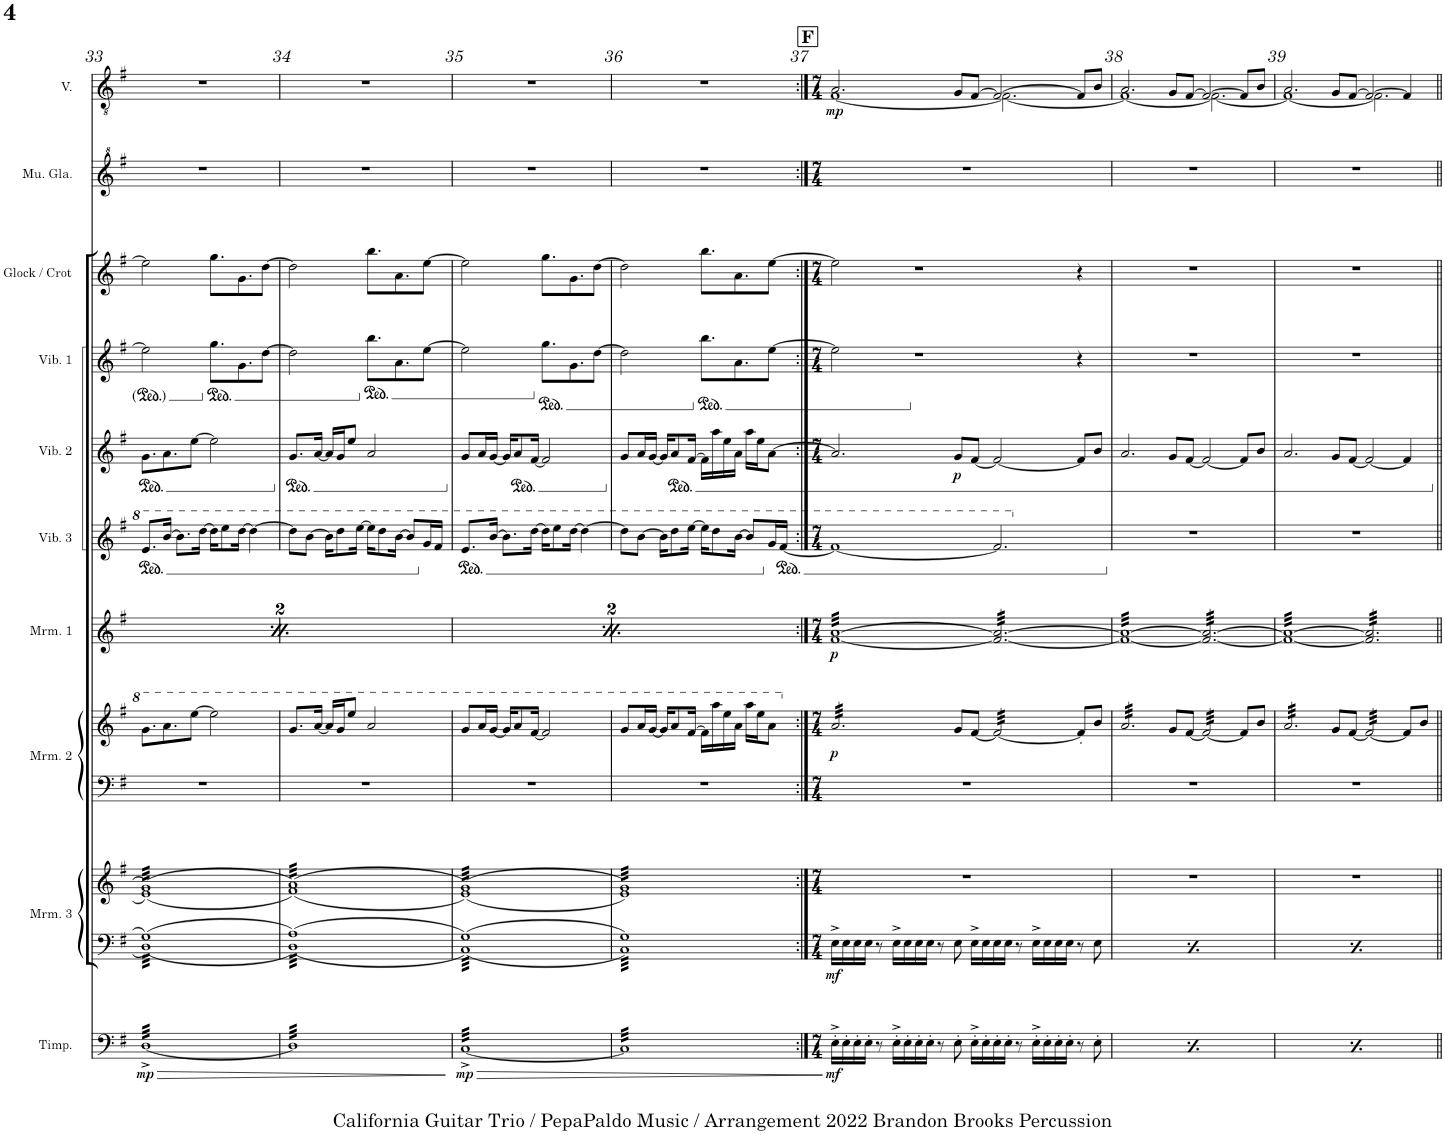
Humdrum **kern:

**kern	**dynam	**kern	**kern	**dynam	**kern	**kern	**dynam	**kern	**dynam	**kern	**kern	**dynam	**kern	**kern	**kern	**kern	**dynam
*part10	*part10	*part9	*part9	*part9	*part8	*part8	*part8	*part7	*part7	*part6	*part5	*part5	*part4	*part3	*part2	*part1	*part1
*staff12	*staff12	*staff11	*staff10	*staff10/11	*staff9	*staff8	*staff8/9	*staff7	*staff7	*staff6	*staff5	*staff5	*staff4	*staff3	*staff2	*staff1	*staff1
*I"Timpani	*	*I"Marimba 3	*	*	*I"Marimba 2	*	*	*I"Marimba 1	*	*I"Vibraphone 3	*I"Vibraphone 2	*	*I"Vibraphone 1	*I"Glock / Crot	*I"Musical Glasses	*I"Voice	*
*I'Timp.	*	*I'Mrm. 3	*	*	*I'Mrm. 2	*	*	*I'Mrm. 1	*	*I'Vib. 3	*I'Vib. 2	*	*I'Vib. 1	*I'Glock / Crot	*I'Mu. Gla.	*I'V.	*
!!LO:PB:g=z
*clefF4	*	*clefF4	*clefG2	*	*clefF4	*clefG2	*	*clefG2	*	*clefG2	*clefG2	*	*clefG2	*clefG2	*clefG^2	*clefGv2	*
*	*	*	*	*	*	*	*	*	*	*	*	*	*	*Trd-14c-24	*	*	*
*k[f#]	*	*k[f#]	*k[f#]	*	*k[f#]	*k[f#]	*	*k[f#]	*	*k[f#]	*k[f#]	*	*k[f#]	*k[f#]	*k[f#]	*k[f#]	*
*M4/4	*	*M4/4	*M4/4	*	*M4/4	*M4/4	*	*M4/4	*	*M4/4	*M4/4	*	*M4/4	*M4/4	*M4/4	*M4/4	*
=33	=33	=33	=33	=33	=33	=33	=33	=33	=33	=33	=33	=33	=33	=33	=33	=33	=33
!	!LO:HP:b	!	!	!	!	!	!	!	!	!	!	!	!	!	!	!	!
!	!LO:DY:n=1:b	!	!	!	!	!	!	!	!LO:DY:b	!	!	!	!	!	!	!	!
*tremolo	*	*	*	*	*	*	*	*	*	*	*	*	*	*	*	*	*
*	*	*tremolo	*	*	*	*	*	*	*	*	*	*	*	*	*	*	*
*	*	*	*tremolo	*	*	*	*	*	*	*	*	*	*	*	*	*	*
[32D^LLL	> mp	32D 32GLLL	((>32e 32gLLL	.	1r	8.gg\L	.	16ee^>\LL	mf	8.ee/L	8.g\L	.	2ee\]	2ee\]	1r	1r	.
32D^	.	32D 32G	((>32e 32g	.	.	.	.	.	.	.	.	.	.	.	.	.	.
32D^	.	32D 32G	((>32e 32g	.	.	.	.	16g\	.	.	.	.	.	.	.	.	.
32D^	.	32D 32G	((>32e 32g	.	.	.	.	.	.	.	.	.	.	.	.	.	.
32D^	.	32D 32G	((>32e 32g	.	.	.	.	16B\	.	.	.	.	.	.	.	.	.
32D^	.	32D 32G	((>32e 32g	.	.	.	.	.	.	.	.	.	.	.	.	.	.
32D^	.	32D 32G	((>32e 32g	.	.	8.aa\	.	16bb^>\JJ	.	[16bb/Jk	8.a\	.	.	.	.	.	.
32D^	.	32D 32G	((>32e 32g	.	.	.	.	.	.	.	.	.	.	.	.	.	.
32D^	.	32D 32G	((>32e 32g	.	.	.	.	16dd\LL	.	8.bb\L]	.	.	.	.	.	.	.
32D^	.	32D 32G	((>32e 32g	.	.	.	.	.	.	.	.	.	.	.	.	.	.
32D^	.	32D 32G	((>32e 32g	.	.	.	.	16f#\	.	.	.	.	.	.	.	.	.
32D^	.	32D 32G	((>32e 32g	.	.	.	.	.	.	.	.	.	.	.	.	.	.
32D^	.	32D 32G	((>32e 32g	.	.	[8eee\J	.	16dd\	.	.	[8ee\J	.	.	.	.	.	.
32D^	.	32D 32G	((>32e 32g	.	.	.	.	.	.	.	.	.	.	.	.	.	.
32D^	.	32D 32G	((>32e 32g	.	.	.	.	16ddd^\JJ	.	[16ddd\Jk	.	.	.	.	.	.	.
32D^	.	32D 32G	((>32e 32g	.	.	.	.	.	.	.	.	.	.	.	.	.	.
*	*	*	*	*	*	*	*	*	*	*	*	*	*ped	*	*	*	*
32D^	.	32D 32G	((>32e 32g	.	.	2eee\]	.	16dd\LL	.	16ddd\KL]	2ee\]	.	8.gg\L	8.gg\L	.	.	.
32D^	.	32D 32G	((>32e 32g	.	.	.	.	.	.	.	.	.	.	.	.	.	.
32D^	.	32D 32G	((>32e 32g	.	.	.	.	16eee^\	.	8eee\	.	.	.	.	.	.	.
32D^	.	32D 32G	((>32e 32g	.	.	.	.	.	.	.	.	.	.	.	.	.	.
32D^	.	32D 32G	((>32e 32g	.	.	.	.	16ee\	.	.	.	.	.	.	.	.	.
32D^	.	32D 32G	((>32e 32g	.	.	.	.	.	.	.	.	.	.	.	.	.	.
32D^	.	32D 32G	((>32e 32g	.	.	.	.	16ddd^\JJ	.	[16ddd\Jk	.	.	8.g\	8.g\	.	.	.
32D^	.	32D 32G	((>32e 32g	.	.	.	.	.	.	.	.	.	.	.	.	.	.
32D^	.	32D 32G	((>32e 32g	.	.	.	.	16dd/LL	.	4ddd\_	.	.	.	.	.	.	.
32D^	.	32D 32G	((>32e 32g	.	.	.	.	.	.	.	.	.	.	.	.	.	.
32D^	.	32D 32G	((>32e 32g	.	.	.	.	16ee/	.	.	.	.	.	.	.	.	.
32D^	.	32D 32G	((>32e 32g	.	.	.	.	.	.	.	.	.	.	.	.	.	.
32D^	.	32D 32G	((>32e 32g	.	.	.	.	16g/	.	.	.	.	[8dd\J	[8dd\J	.	.	.
32D^	.	32D 32G	((>32e 32g	.	.	.	.	.	.	.	.	.	.	.	.	.	.
32D^	.	32D 32G	((>32e 32g	.	.	.	.	16B/JJ	.	.	.	.	.	.	.	.	.
32D^JJJ	.	32D 32GJJJ	32e 32gJJJ	.	.	.	.	.	.	.	.	.	.	.	.	.	.
=34	=34	=34	=34	=34	=34	=34	=34	=34	=34	=34	=34	=34	=34	=34	=34	=34	=34
32D]LLL	.	32D 32ALLL	(>(32f# 32a))LLL	.	1r	8.gg/L	.	16dd\LL	.	8ddd\L]	8.g/L	.	2dd\]	2dd\]	1r	1r	.
32D	.	32D 32A	(>(32f# 32a))	.	.	.	.	.	.	.	.	.	.	.	.	.	.
32D	.	32D 32A	(>(32f# 32a))	.	.	.	.	16f#\	.	.	.	.	.	.	.	.	.
32D	.	32D 32A	(>(32f# 32a))	.	.	.	.	.	.	.	.	.	.	.	.	.	.
32D	.	32D 32A	(>(32f# 32a))	.	.	.	.	16bb^\	.	[8bb\J	.	.	.	.	.	.	.
32D	.	32D 32A	(>(32f# 32a))	.	.	.	.	.	.	.	.	.	.	.	.	.	.
32D	.	32D 32A	(>(32f# 32a))	.	.	[16aa/Jk	.	16dd\JJ	.	.	[16a/Jk	.	.	.	.	.	.
32D	.	32D 32A	(>(32f# 32a))	.	.	.	.	.	.	.	.	.	.	.	.	.	.
32D	.	32D 32A	(>(32f# 32a))	.	.	16aa/LL]	.	16f#\LL	.	16bb\KL]	16a/LL]	.	.	.	.	.	.
32D	.	32D 32A	(>(32f# 32a))	.	.	.	.	.	.	.	.	.	.	.	.	.	.
32D	.	32D 32A	(>(32f# 32a))	.	.	16gg/J	.	16ddd^\	.	8ddd\	16g/J	.	.	.	.	.	.
32D	.	32D 32A	(>(32f# 32a))	.	.	.	.	.	.	.	.	.	.	.	.	.	.
32D	.	32D 32A	(>(32f# 32a))	.	.	8eee/J	.	16dd\	.	.	8ee/J	.	.	.	.	.	.
32D	.	32D 32A	(>(32f# 32a))	.	.	.	.	.	.	.	.	.	.	.	.	.	.
32D	.	32D 32A	(>(32f# 32a))	.	.	.	.	16eee^\JJ	.	[16eee\Jk	.	.	.	.	.	.	.
32D	.	32D 32A	(>(32f# 32a))	.	.	.	.	.	.	.	.	.	.	.	.	.	.
*	*	*	*	*	*	*	*	*	*	*	*	*	*Xped	*	*	*	*
*	*	*	*	*	*	*	*	*	*	*	*	*	*ped	*	*	*	*
32D	.	32D 32A	(>(32f# 32a))	.	.	2aa/	.	16ee\LL	.	16eee\KL]	2a/	.	8.bb\L	8.bb\L	.	.	.
32D	.	32D 32A	(>(32f# 32a))	.	.	.	.	.	.	.	.	.	.	.	.	.	.
32D	.	32D 32A	(>(32f# 32a))	.	.	.	.	16ddd^\	.	8ddd\	.	.	.	.	.	.	.
32D	.	32D 32A	(>(32f# 32a))	.	.	.	.	.	.	.	.	.	.	.	.	.	.
32D	.	32D 32A	(>(32f# 32a))	.	.	.	.	16dd\	.	.	.	.	.	.	.	.	.
32D	.	32D 32A	(>(32f# 32a))	.	.	.	.	.	.	.	.	.	.	.	.	.	.
32D	.	32D 32A	(>(32f# 32a))	.	.	.	.	16bb^\JJ	.	[16bb\Jk	.	.	8.a\	8.a\	.	.	.
32D	.	32D 32A	(>(32f# 32a))	.	.	.	.	.	.	.	.	.	.	.	.	.	.
32D	.	32D 32A	(>(32f# 32a))	.	.	.	.	16dd\LL	.	8bb/L]	.	.	.	.	.	.	.
32D	.	32D 32A	(>(32f# 32a))	.	.	.	.	.	.	.	.	.	.	.	.	.	.
32D	.	32D 32A	(>(32f# 32a))	.	.	.	.	16f#\	.	.	.	.	.	.	.	.	.
32D	.	32D 32A	(>(32f# 32a))	.	.	.	.	.	.	.	.	.	.	.	.	.	.
*	*	*	*	*	*	*	*	*	*	*Xped	*	*	*	*	*	*	*
32D	.	32D 32A	(>(32f# 32a))	.	.	.	.	16gg^\	.	16gg/L	.	.	[8ee\J	[8ee\J	.	.	.
32D	.	32D 32A	(>(32f# 32a))	.	.	.	.	.	.	.	.	.	.	.	.	.	.
32D	.	32D 32A	(>(32f# 32a))	.	.	.	.	16ff#^\JJ	.	16ff#/JJ	.	.	.	.	.	.	.
32DJJJ	.	32D 32AJJJ	(32f# 32a))JJJ	.	.	.	.	.	.	.	.	.	.	.	.	.	.
.	]	.	.	.	.	.	.	.	.	.	.	.	.	.	.	.	.
=35	=35	=35	=35	=35	=35	=35	=35	=35	=35	=35	=35	=35	=35	=35	=35	=35	=35
!	!LO:HP:b	!	!	!	!	!	!	!	!	!	!	!	!	!	!	!	!
!	!LO:DY:n=1:b	!	!	!	!	!	!	!	!LO:DY:b	!	!	!	!	!	!	!	!
[32C^LLL	> mp	32C 32GLLL	(>(32e 32g))LLL	.	1r	8gg/L	.	16ee^>\LL	mf	8.ee/L	8g/L	.	2ee\]	2ee\]	1r	1r	.
32C^	.	32C 32G	(>(32e 32g))	.	.	.	.	.	.	.	.	.	.	.	.	.	.
32C^	.	32C 32G	(>(32e 32g))	.	.	.	.	16g\	.	.	.	.	.	.	.	.	.
32C^	.	32C 32G	(>(32e 32g))	.	.	.	.	.	.	.	.	.	.	.	.	.	.
32C^	.	32C 32G	(>(32e 32g))	.	.	16aa/L	.	16B\	.	.	16a/L	.	.	.	.	.	.
32C^	.	32C 32G	(>(32e 32g))	.	.	.	.	.	.	.	.	.	.	.	.	.	.
32C^	.	32C 32G	(>(32e 32g))	.	.	[16gg/JJ	.	16bb^>\JJ	.	[16bb/Jk	[16g/JJ	.	.	.	.	.	.
32C^	.	32C 32G	(>(32e 32g))	.	.	.	.	.	.	.	.	.	.	.	.	.	.
32C^	.	32C 32G	(>(32e 32g))	.	.	16gg/KL]	.	16dd\LL	.	8.bb\L]	16g/KL]	.	.	.	.	.	.
32C^	.	32C 32G	(>(32e 32g))	.	.	.	.	.	.	.	.	.	.	.	.	.	.
*	*	*	*	*	*	*	*	*	*	*	*ped	*	*	*	*	*	*
32C^	.	32C 32G	(>(32e 32g))	.	.	8aa/	.	16f#\	.	.	8a/	.	.	.	.	.	.
32C^	.	32C 32G	(>(32e 32g))	.	.	.	.	.	.	.	.	.	.	.	.	.	.
32C^	.	32C 32G	(>(32e 32g))	.	.	.	.	16dd\	.	.	.	.	.	.	.	.	.
32C^	.	32C 32G	(>(32e 32g))	.	.	.	.	.	.	.	.	.	.	.	.	.	.
32C^	.	32C 32G	(>(32e 32g))	.	.	[16ff#/Jk	.	16ddd^\JJ	.	[16ddd\Jk	[16f#/Jk	.	.	.	.	.	.
32C^	.	32C 32G	(>(32e 32g))	.	.	.	.	.	.	.	.	.	.	.	.	.	.
*	*	*	*	*	*	*	*	*	*	*	*	*	*Xped	*	*	*	*
*	*	*	*	*	*	*	*	*	*	*	*	*	*ped	*	*	*	*
32C^	.	32C 32G	(>(32e 32g))	.	.	2ff#/]	.	16dd\LL	.	16ddd\KL]	2f#/]	.	8.gg\L	8.gg\L	.	.	.
32C^	.	32C 32G	(>(32e 32g))	.	.	.	.	.	.	.	.	.	.	.	.	.	.
32C^	.	32C 32G	(>(32e 32g))	.	.	.	.	16eee^\	.	8eee\	.	.	.	.	.	.	.
32C^	.	32C 32G	(>(32e 32g))	.	.	.	.	.	.	.	.	.	.	.	.	.	.
32C^	.	32C 32G	(>(32e 32g))	.	.	.	.	16ee\	.	.	.	.	.	.	.	.	.
32C^	.	32C 32G	(>(32e 32g))	.	.	.	.	.	.	.	.	.	.	.	.	.	.
32C^	.	32C 32G	(>(32e 32g))	.	.	.	.	16ddd^\JJ	.	[16ddd\Jk	.	.	8.g\	8.g\	.	.	.
32C^	.	32C 32G	(>(32e 32g))	.	.	.	.	.	.	.	.	.	.	.	.	.	.
32C^	.	32C 32G	(>(32e 32g))	.	.	.	.	16dd/LL	.	4ddd\_	.	.	.	.	.	.	.
32C^	.	32C 32G	(>(32e 32g))	.	.	.	.	.	.	.	.	.	.	.	.	.	.
32C^	.	32C 32G	(>(32e 32g))	.	.	.	.	16ee/	.	.	.	.	.	.	.	.	.
32C^	.	32C 32G	(>(32e 32g))	.	.	.	.	.	.	.	.	.	.	.	.	.	.
32C^	.	32C 32G	(>(32e 32g))	.	.	.	.	16g/	.	.	.	.	[8dd\J	[8dd\J	.	.	.
32C^	.	32C 32G	(>(32e 32g))	.	.	.	.	.	.	.	.	.	.	.	.	.	.
32C^	.	32C 32G	(>(32e 32g))	.	.	.	.	16B/JJ	.	.	.	.	.	.	.	.	.
32C^JJJ	.	32C 32GJJJ	(32e 32g))JJJ	.	.	.	.	.	.	.	.	.	.	.	.	.	.
=36	=36	=36	=36	=36	=36	=36	=36	=36	=36	=36	=36	=36	=36	=36	=36	=36	=36
32C]LLL	.	32C 32GLLL	32e 32g))LLL	.	1r	8gg/L	.	16dd\LL	.	8ddd\L]	8g/L	.	2dd\]	2dd\]	1r	1r	.
32C	.	32C 32G	32e 32g))	.	.	.	.	.	.	.	.	.	.	.	.	.	.
32C	.	32C 32G	32e 32g))	.	.	.	.	16f#\	.	.	.	.	.	.	.	.	.
32C	.	32C 32G	32e 32g))	.	.	.	.	.	.	.	.	.	.	.	.	.	.
32C	.	32C 32G	32e 32g))	.	.	16aa/L	.	16bb^\	.	[8bb\J	16a/L	.	.	.	.	.	.
32C	.	32C 32G	32e 32g))	.	.	.	.	.	.	.	.	.	.	.	.	.	.
32C	.	32C 32G	32e 32g))	.	.	[16gg/JJ	.	16dd\JJ	.	.	[16g/JJ	.	.	.	.	.	.
32C	.	32C 32G	32e 32g))	.	.	.	.	.	.	.	.	.	.	.	.	.	.
32C	.	32C 32G	32e 32g))	.	.	16gg/KL]	.	16f#\LL	.	16bb\KL]	16g/KL]	.	.	.	.	.	.
32C	.	32C 32G	32e 32g))	.	.	.	.	.	.	.	.	.	.	.	.	.	.
*	*	*	*	*	*	*	*	*	*	*	*ped	*	*	*	*	*	*
32C	.	32C 32G	32e 32g))	.	.	8aa/	.	16ddd^\	.	8ddd\	8a/	.	.	.	.	.	.
32C	.	32C 32G	32e 32g))	.	.	.	.	.	.	.	.	.	.	.	.	.	.
32C	.	32C 32G	32e 32g))	.	.	.	.	16dd\	.	.	.	.	.	.	.	.	.
32C	.	32C 32G	32e 32g))	.	.	.	.	.	.	.	.	.	.	.	.	.	.
32C	.	32C 32G	32e 32g))	.	.	[16ff#/Jk	.	16eee^\JJ	.	[16eee\Jk	[16f#/Jk	.	.	.	.	.	.
32C	.	32C 32G	32e 32g))	.	.	.	.	.	.	.	.	.	.	.	.	.	.
*	*	*	*	*	*	*	*	*	*	*	*	*	*Xped	*	*	*	*
*	*	*	*	*	*	*	*	*	*	*	*	*	*ped	*	*	*	*
32C	.	32C 32G	32e 32g))	.	.	16ff#\LL]	.	16ee\LL	.	16eee\KL]	16f#\LL]	.	8.bb\L	8.bb\L	.	.	.
32C	.	32C 32G	32e 32g))	.	.	.	.	.	.	.	.	.	.	.	.	.	.
32C	.	32C 32G	32e 32g))	.	.	16aaa\	.	16ddd^\	.	8ddd\	16aa\	.	.	.	.	.	.
32C	.	32C 32G	32e 32g))	.	.	.	.	.	.	.	.	.	.	.	.	.	.
32C	.	32C 32G	32e 32g))	.	.	16eee\	.	16dd\	.	.	16ee\	.	.	.	.	.	.
32C	.	32C 32G	32e 32g))	.	.	.	.	.	.	.	.	.	.	.	.	.	.
32C	.	32C 32G	32e 32g))	.	.	16aa\JJ	.	16bb^\JJ	.	[16bb\Jk	16a\JJ	.	8.a\	8.a\	.	.	.
32C	.	32C 32G	32e 32g))	.	.	.	.	.	.	.	.	.	.	.	.	.	.
32C	.	32C 32G	32e 32g))	.	.	16aaa\LL	.	16dd\LL	.	8bb/L]	16aa\LL	.	.	.	.	.	.
32C	.	32C 32G	32e 32g))	.	.	.	.	.	.	.	.	.	.	.	.	.	.
32C	.	32C 32G	32e 32g))	.	.	16eee\J	.	16f#\	.	.	16ee\J	.	.	.	.	.	.
32C	.	32C 32G	32e 32g))	.	.	.	.	.	.	.	.	.	.	.	.	.	.
*	*	*	*	*	*	*	*	*	*	*Xped	*	*	*	*	*	*	*
32C	.	32C 32G	32e 32g))	.	.	8aa\J	.	16gg^\	.	16gg/L	[8a\J	.	[8ee\J	[8ee\J	.	.	.
32C	.	32C 32G	32e 32g))	.	.	.	.	.	.	.	.	.	.	.	.	.	.
32C	.	32C 32G	32e 32g))	.	.	.	.	16ff#^\JJ	.	[16ff#/JJ	.	.	.	.	.	.	.
32CJJJ	.	32C 32GJJJ	32e 32g))JJJ	.	.	.	.	.	.	.	.	.	.	.	.	.	.
*	*	*	*Xtremolo	*	*	*	*	*	*	*	*	*	*	*	*	*	*
*	*	*Xtremolo	*	*	*	*	*	*	*	*	*	*	*	*	*	*	*
*Xtremolo	*	*	*	*	*	*	*	*	*	*	*	*	*	*	*	*	*
.	]	.	.	.	.	.	.	.	.	.	.	.	.	.	.	.	.
!!LO:REH:place=s1:a:B:cj:fs=14:t=F
=37:|!	=37:|!	=37:|!	=37:|!	=37:|!	=37:|!	=37:|!	=37:|!	=37:|!	=37:|!	=37:|!	=37:|!	=37:|!	=37:|!	=37:|!	=37:|!	=37:|!	=37:|!
*M7/4	*	*M7/4	*M7/4	*	*M7/4	*M7/4	*	*M7/4	*	*M7/4	*M7/4	*	*M7/4	*M7/4	*M7/4	*M7/4	*
*	*	*	*	*	*	*	*	*	*	*	*	*	*	*	*	*^	*
!	!LO:DY:b	!	!	!LO:DY:b=2	!	!	!LO:DY:b	!	!LO:DY:b	!	!	!	!	!	!	!	!	!LO:DY:b
*	*	*	*	*	*	*tremolo	*	*	*	*	*	*	*	*	*	*	*	*
*	*	*	*	*	*	*	*	*tremolo	*	*	*	*	*	*	*	*	*	*
16E'^\LL	mf	16E^\LL	1..r	mf	1..r	32a/LLL	p	[32f# [32aLLL	p	1ff#_	2.a/]	.	2ee\]	2ee\]	1..r	2.A/	[1F#	mp
.	.	.	.	.	.	32a/	.	32f# 32a	.	.	.	.	.	.	.	.	.	.
16E'\	.	16E\	.	.	.	32a/	.	32f# 32a	.	.	.	.	.	.	.	.	.	.
.	.	.	.	.	.	32a/	.	32f# 32a	.	.	.	.	.	.	.	.	.	.
16E'\	.	16E\	.	.	.	32a/	.	32f# 32a	.	.	.	.	.	.	.	.	.	.
.	.	.	.	.	.	32a/	.	32f# 32a	.	.	.	.	.	.	.	.	.	.
16E'\JJ	.	16E\JJ	.	.	.	32a/	.	32f# 32a	.	.	.	.	.	.	.	.	.	.
.	.	.	.	.	.	32a/	.	32f# 32a	.	.	.	.	.	.	.	.	.	.
8r	.	8r	.	.	.	32a/	.	32f# 32a	.	.	.	.	.	.	.	.	.	.
.	.	.	.	.	.	32a/	.	32f# 32a	.	.	.	.	.	.	.	.	.	.
.	.	.	.	.	.	32a/	.	32f# 32a	.	.	.	.	.	.	.	.	.	.
.	.	.	.	.	.	32a/	.	32f# 32a	.	.	.	.	.	.	.	.	.	.
16E'^\LL	.	16E^\LL	.	.	.	32a/	.	32f# 32a	.	.	.	.	.	.	.	.	.	.
.	.	.	.	.	.	32a/	.	32f# 32a	.	.	.	.	.	.	.	.	.	.
16E'\	.	16E\	.	.	.	32a/	.	32f# 32a	.	.	.	.	.	.	.	.	.	.
.	.	.	.	.	.	32a/	.	32f# 32a	.	.	.	.	.	.	.	.	.	.
*	*	*	*	*	*	*	*	*	*	*	*	*	*Xped	*	*	*	*	*
16E'\	.	16E\	.	.	.	32a/	.	32f# 32a	.	.	.	.	1r	1r	.	.	.	.
.	.	.	.	.	.	32a/	.	32f# 32a	.	.	.	.	.	.	.	.	.	.
16E'\JJ	.	16E\JJ	.	.	.	32a/	.	32f# 32a	.	.	.	.	.	.	.	.	.	.
.	.	.	.	.	.	32a/	.	32f# 32a	.	.	.	.	.	.	.	.	.	.
8r	.	8r	.	.	.	32a/	.	32f# 32a	.	.	.	.	.	.	.	.	.	.
.	.	.	.	.	.	32a/	.	32f# 32a	.	.	.	.	.	.	.	.	.	.
.	.	.	.	.	.	32a/	.	32f# 32a	.	.	.	.	.	.	.	.	.	.
.	.	.	.	.	.	32a/JJJ	.	32f# 32a	.	.	.	.	.	.	.	.	.	.
*	*	*	*	*	*	*Xtremolo	*	*	*	*	*	*	*	*	*	*	*	*
!	!	!	!	!	!	!	!	!	!	!	!	!LO:DY:b	!	!	!	!	!	!
8E'\	.	8E\	.	.	.	8g/L	.	32f# 32a	.	.	8g/L	p	.	.	.	8G/L	.	.
.	.	.	.	.	.	.	.	32f# 32a	.	.	.	.	.	.	.	.	.	.
.	.	.	.	.	.	.	.	32f# 32a	.	.	.	.	.	.	.	.	.	.
.	.	.	.	.	.	.	.	32f# 32a	.	.	.	.	.	.	.	.	.	.
16E'^\LL	.	16E^\LL	.	.	.	[8f#/J	.	32f# 32a	.	.	[8f#/J	.	.	.	.	[8F#/J	.	.
.	.	.	.	.	.	.	.	32f# 32a	.	.	.	.	.	.	.	.	.	.
16E'\	.	16E\	.	.	.	.	.	32f# 32a	.	.	.	.	.	.	.	.	.	.
.	.	.	.	.	.	.	.	32f# 32aJJJ	.	.	.	.	.	.	.	.	.	.
*	*	*	*	*	*	*tremolo	*	*	*	*	*	*	*	*	*	*	*	*
16E'\	.	16E\	.	.	.	32f#/LLL	.	32f#/ 32a/LLL	.	2.ff#/]	2f#/_	.	.	.	.	2F#/_	2.F#\_	.
.	.	.	.	.	.	32f#/	.	32f#/ 32a/	.	.	.	.	.	.	.	.	.	.
16E'\JJ	.	16E\JJ	.	.	.	32f#/	.	32f#/ 32a/	.	.	.	.	.	.	.	.	.	.
.	.	.	.	.	.	32f#/	.	32f#/ 32a/	.	.	.	.	.	.	.	.	.	.
8r	.	8r	.	.	.	32f#/	.	32f#/ 32a/	.	.	.	.	.	.	.	.	.	.
.	.	.	.	.	.	32f#/	.	32f#/ 32a/	.	.	.	.	.	.	.	.	.	.
.	.	.	.	.	.	32f#/	.	32f#/ 32a/	.	.	.	.	.	.	.	.	.	.
.	.	.	.	.	.	32f#/	.	32f#/ 32a/	.	.	.	.	.	.	.	.	.	.
16E'^\LL	.	16E^\LL	.	.	.	32f#/	.	32f#/ 32a/	.	.	.	.	.	.	.	.	.	.
.	.	.	.	.	.	32f#/	.	32f#/ 32a/	.	.	.	.	.	.	.	.	.	.
16E'\	.	16E\	.	.	.	32f#/	.	32f#/ 32a/	.	.	.	.	.	.	.	.	.	.
.	.	.	.	.	.	32f#/	.	32f#/ 32a/	.	.	.	.	.	.	.	.	.	.
16E'\	.	16E\	.	.	.	32f#/	.	32f#/ 32a/	.	.	.	.	.	.	.	.	.	.
.	.	.	.	.	.	32f#/	.	32f#/ 32a/	.	.	.	.	.	.	.	.	.	.
16E'\JJ	.	16E\JJ	.	.	.	32f#/	.	32f#/ 32a/	.	.	.	.	.	.	.	.	.	.
.	.	.	.	.	.	32f#/JJJ	.	32f#/ 32a/	.	.	.	.	.	.	.	.	.	.
*	*	*	*	*	*	*Xtremolo	*	*	*	*	*	*	*	*	*	*	*	*
8r	.	8r	.	.	.	8f#'/L]	.	32f#/ 32a/	.	.	8f#/L]	.	4r	4r	.	8F#/L]	.	.
.	.	.	.	.	.	.	.	32f#/ 32a/	.	.	.	.	.	.	.	.	.	.
.	.	.	.	.	.	.	.	32f#/ 32a/	.	.	.	.	.	.	.	.	.	.
.	.	.	.	.	.	.	.	32f#/ 32a/	.	.	.	.	.	.	.	.	.	.
8E'\	.	8E\	.	.	.	8b/J	.	32f#/ 32a/	.	.	8b/J	.	.	.	.	8B/J	.	.
.	.	.	.	.	.	.	.	32f#/ 32a/	.	.	.	.	.	.	.	.	.	.
.	.	.	.	.	.	.	.	32f#/ 32a/	.	.	.	.	.	.	.	.	.	.
.	.	.	.	.	.	.	.	32f#/ 32a/JJJ	.	.	.	.	.	.	.	.	.	.
=38	=38	=38	=38	=38	=38	=38	=38	=38	=38	=38	=38	=38	=38	=38	=38	=38	=38	=38
!	!LO:DY:b	!	!	!LO:DY:b=2	!	!	!	!	!	!	!	!	!	!	!	!	!	!
*	*	*	*	*	*	*tremolo	*	*	*	*	*	*	*	*	*	*	*	*
16E'^\LL	mf	16E^\LL	1..r	mf	1..r	32a/LLL	.	32f# 32aLLL	.	1..r	2.a/	.	1..r	1..r	1..r	2.A/	1F#_	.
.	.	.	.	.	.	32a/	.	32f# 32a	.	.	.	.	.	.	.	.	.	.
16E'\	.	16E\	.	.	.	32a/	.	32f# 32a	.	.	.	.	.	.	.	.	.	.
.	.	.	.	.	.	32a/	.	32f# 32a	.	.	.	.	.	.	.	.	.	.
16E'\	.	16E\	.	.	.	32a/	.	32f# 32a	.	.	.	.	.	.	.	.	.	.
.	.	.	.	.	.	32a/	.	32f# 32a	.	.	.	.	.	.	.	.	.	.
16E'\JJ	.	16E\JJ	.	.	.	32a/	.	32f# 32a	.	.	.	.	.	.	.	.	.	.
.	.	.	.	.	.	32a/	.	32f# 32a	.	.	.	.	.	.	.	.	.	.
8r	.	8r	.	.	.	32a/	.	32f# 32a	.	.	.	.	.	.	.	.	.	.
.	.	.	.	.	.	32a/	.	32f# 32a	.	.	.	.	.	.	.	.	.	.
.	.	.	.	.	.	32a/	.	32f# 32a	.	.	.	.	.	.	.	.	.	.
.	.	.	.	.	.	32a/	.	32f# 32a	.	.	.	.	.	.	.	.	.	.
16E'^\LL	.	16E^\LL	.	.	.	32a/	.	32f# 32a	.	.	.	.	.	.	.	.	.	.
.	.	.	.	.	.	32a/	.	32f# 32a	.	.	.	.	.	.	.	.	.	.
16E'\	.	16E\	.	.	.	32a/	.	32f# 32a	.	.	.	.	.	.	.	.	.	.
.	.	.	.	.	.	32a/	.	32f# 32a	.	.	.	.	.	.	.	.	.	.
16E'\	.	16E\	.	.	.	32a/	.	32f# 32a	.	.	.	.	.	.	.	.	.	.
.	.	.	.	.	.	32a/	.	32f# 32a	.	.	.	.	.	.	.	.	.	.
16E'\JJ	.	16E\JJ	.	.	.	32a/	.	32f# 32a	.	.	.	.	.	.	.	.	.	.
.	.	.	.	.	.	32a/	.	32f# 32a	.	.	.	.	.	.	.	.	.	.
8r	.	8r	.	.	.	32a/	.	32f# 32a	.	.	.	.	.	.	.	.	.	.
.	.	.	.	.	.	32a/	.	32f# 32a	.	.	.	.	.	.	.	.	.	.
.	.	.	.	.	.	32a/	.	32f# 32a	.	.	.	.	.	.	.	.	.	.
.	.	.	.	.	.	32a/JJJ	.	32f# 32a	.	.	.	.	.	.	.	.	.	.
*	*	*	*	*	*	*Xtremolo	*	*	*	*	*	*	*	*	*	*	*	*
8E'\	.	8E\	.	.	.	8g/L	.	32f# 32a	.	.	8g/L	.	.	.	.	8G/L	.	.
.	.	.	.	.	.	.	.	32f# 32a	.	.	.	.	.	.	.	.	.	.
.	.	.	.	.	.	.	.	32f# 32a	.	.	.	.	.	.	.	.	.	.
.	.	.	.	.	.	.	.	32f# 32a	.	.	.	.	.	.	.	.	.	.
16E'^\LL	.	16E^\LL	.	.	.	[8f#/J	.	32f# 32a	.	.	[8f#/J	.	.	.	.	[8F#/J	.	.
.	.	.	.	.	.	.	.	32f# 32a	.	.	.	.	.	.	.	.	.	.
16E'\	.	16E\	.	.	.	.	.	32f# 32a	.	.	.	.	.	.	.	.	.	.
.	.	.	.	.	.	.	.	32f# 32aJJJ	.	.	.	.	.	.	.	.	.	.
*	*	*	*	*	*	*tremolo	*	*	*	*	*	*	*	*	*	*	*	*
16E'\	.	16E\	.	.	.	32f#/LLL	.	32f#/ 32a/LLL	.	.	2f#/_	.	.	.	.	2F#/_	2.F#\_	.
.	.	.	.	.	.	32f#/	.	32f#/ 32a/	.	.	.	.	.	.	.	.	.	.
16E'\JJ	.	16E\JJ	.	.	.	32f#/	.	32f#/ 32a/	.	.	.	.	.	.	.	.	.	.
.	.	.	.	.	.	32f#/	.	32f#/ 32a/	.	.	.	.	.	.	.	.	.	.
8r	.	8r	.	.	.	32f#/	.	32f#/ 32a/	.	.	.	.	.	.	.	.	.	.
.	.	.	.	.	.	32f#/	.	32f#/ 32a/	.	.	.	.	.	.	.	.	.	.
.	.	.	.	.	.	32f#/	.	32f#/ 32a/	.	.	.	.	.	.	.	.	.	.
.	.	.	.	.	.	32f#/	.	32f#/ 32a/	.	.	.	.	.	.	.	.	.	.
16E'^\LL	.	16E^\LL	.	.	.	32f#/	.	32f#/ 32a/	.	.	.	.	.	.	.	.	.	.
.	.	.	.	.	.	32f#/	.	32f#/ 32a/	.	.	.	.	.	.	.	.	.	.
16E'\	.	16E\	.	.	.	32f#/	.	32f#/ 32a/	.	.	.	.	.	.	.	.	.	.
.	.	.	.	.	.	32f#/	.	32f#/ 32a/	.	.	.	.	.	.	.	.	.	.
16E'\	.	16E\	.	.	.	32f#/	.	32f#/ 32a/	.	.	.	.	.	.	.	.	.	.
.	.	.	.	.	.	32f#/	.	32f#/ 32a/	.	.	.	.	.	.	.	.	.	.
16E'\JJ	.	16E\JJ	.	.	.	32f#/	.	32f#/ 32a/	.	.	.	.	.	.	.	.	.	.
.	.	.	.	.	.	32f#/JJJ	.	32f#/ 32a/	.	.	.	.	.	.	.	.	.	.
*	*	*	*	*	*	*Xtremolo	*	*	*	*	*	*	*	*	*	*	*	*
8r	.	8r	.	.	.	8f#/L]	.	32f#/ 32a/	.	.	8f#/L]	.	.	.	.	8F#/L]	.	.
.	.	.	.	.	.	.	.	32f#/ 32a/	.	.	.	.	.	.	.	.	.	.
.	.	.	.	.	.	.	.	32f#/ 32a/	.	.	.	.	.	.	.	.	.	.
.	.	.	.	.	.	.	.	32f#/ 32a/	.	.	.	.	.	.	.	.	.	.
8E'\	.	8E\	.	.	.	8b/J	.	32f#/ 32a/	.	.	8b/J	.	.	.	.	8B/J	.	.
.	.	.	.	.	.	.	.	32f#/ 32a/	.	.	.	.	.	.	.	.	.	.
.	.	.	.	.	.	.	.	32f#/ 32a/	.	.	.	.	.	.	.	.	.	.
.	.	.	.	.	.	.	.	32f#/ 32a/JJJ	.	.	.	.	.	.	.	.	.	.
=39	=39	=39	=39	=39	=39	=39	=39	=39	=39	=39	=39	=39	=39	=39	=39	=39	=39	=39
!	!LO:DY:b	!	!	!LO:DY:b=2	!	!	!	!	!	!	!	!	!	!	!	!	!	!
*	*	*	*	*	*	*tremolo	*	*	*	*	*	*	*	*	*	*	*	*
16E'^\LL	mf	16E^\LL	1..r	mf	1..r	32a/LLL	.	32f# 32aLLL	.	1..r	2.a/	.	1..r	1..r	1..r	2.A/	1F#_	.
.	.	.	.	.	.	32a/	.	32f# 32a	.	.	.	.	.	.	.	.	.	.
16E'\	.	16E\	.	.	.	32a/	.	32f# 32a	.	.	.	.	.	.	.	.	.	.
.	.	.	.	.	.	32a/	.	32f# 32a	.	.	.	.	.	.	.	.	.	.
16E'\	.	16E\	.	.	.	32a/	.	32f# 32a	.	.	.	.	.	.	.	.	.	.
.	.	.	.	.	.	32a/	.	32f# 32a	.	.	.	.	.	.	.	.	.	.
16E'\JJ	.	16E\JJ	.	.	.	32a/	.	32f# 32a	.	.	.	.	.	.	.	.	.	.
.	.	.	.	.	.	32a/	.	32f# 32a	.	.	.	.	.	.	.	.	.	.
8r	.	8r	.	.	.	32a/	.	32f# 32a	.	.	.	.	.	.	.	.	.	.
.	.	.	.	.	.	32a/	.	32f# 32a	.	.	.	.	.	.	.	.	.	.
.	.	.	.	.	.	32a/	.	32f# 32a	.	.	.	.	.	.	.	.	.	.
.	.	.	.	.	.	32a/	.	32f# 32a	.	.	.	.	.	.	.	.	.	.
16E'^\LL	.	16E^\LL	.	.	.	32a/	.	32f# 32a	.	.	.	.	.	.	.	.	.	.
.	.	.	.	.	.	32a/	.	32f# 32a	.	.	.	.	.	.	.	.	.	.
16E'\	.	16E\	.	.	.	32a/	.	32f# 32a	.	.	.	.	.	.	.	.	.	.
.	.	.	.	.	.	32a/	.	32f# 32a	.	.	.	.	.	.	.	.	.	.
16E'\	.	16E\	.	.	.	32a/	.	32f# 32a	.	.	.	.	.	.	.	.	.	.
.	.	.	.	.	.	32a/	.	32f# 32a	.	.	.	.	.	.	.	.	.	.
16E'\JJ	.	16E\JJ	.	.	.	32a/	.	32f# 32a	.	.	.	.	.	.	.	.	.	.
.	.	.	.	.	.	32a/	.	32f# 32a	.	.	.	.	.	.	.	.	.	.
8r	.	8r	.	.	.	32a/	.	32f# 32a	.	.	.	.	.	.	.	.	.	.
.	.	.	.	.	.	32a/	.	32f# 32a	.	.	.	.	.	.	.	.	.	.
.	.	.	.	.	.	32a/	.	32f# 32a	.	.	.	.	.	.	.	.	.	.
.	.	.	.	.	.	32a/JJJ	.	32f# 32a	.	.	.	.	.	.	.	.	.	.
*	*	*	*	*	*	*Xtremolo	*	*	*	*	*	*	*	*	*	*	*	*
8E'\	.	8E\	.	.	.	8g/L	.	32f# 32a	.	.	8g/L	.	.	.	.	8G/L	.	.
.	.	.	.	.	.	.	.	32f# 32a	.	.	.	.	.	.	.	.	.	.
.	.	.	.	.	.	.	.	32f# 32a	.	.	.	.	.	.	.	.	.	.
.	.	.	.	.	.	.	.	32f# 32a	.	.	.	.	.	.	.	.	.	.
16E'^\LL	.	16E^\LL	.	.	.	[8f#/J	.	32f# 32a	.	.	[8f#/J	.	.	.	.	[8F#/J	.	.
.	.	.	.	.	.	.	.	32f# 32a	.	.	.	.	.	.	.	.	.	.
16E'\	.	16E\	.	.	.	.	.	32f# 32a	.	.	.	.	.	.	.	.	.	.
.	.	.	.	.	.	.	.	32f# 32aJJJ	.	.	.	.	.	.	.	.	.	.
*	*	*	*	*	*	*tremolo	*	*	*	*	*	*	*	*	*	*	*	*
16E'\	.	16E\	.	.	.	32f#/LLL	.	32f#/] 32a/]LLL	.	.	2f#/_	.	.	.	.	2F#/_	2.F#\]	.
.	.	.	.	.	.	32f#/	.	32f#/ 32a/	.	.	.	.	.	.	.	.	.	.
16E'\JJ	.	16E\JJ	.	.	.	32f#/	.	32f#/ 32a/	.	.	.	.	.	.	.	.	.	.
.	.	.	.	.	.	32f#/	.	32f#/ 32a/	.	.	.	.	.	.	.	.	.	.
8r	.	8r	.	.	.	32f#/	.	32f#/ 32a/	.	.	.	.	.	.	.	.	.	.
.	.	.	.	.	.	32f#/	.	32f#/ 32a/	.	.	.	.	.	.	.	.	.	.
.	.	.	.	.	.	32f#/	.	32f#/ 32a/	.	.	.	.	.	.	.	.	.	.
.	.	.	.	.	.	32f#/	.	32f#/ 32a/	.	.	.	.	.	.	.	.	.	.
16E'^\LL	.	16E^\LL	.	.	.	32f#/	.	32f#/ 32a/	.	.	.	.	.	.	.	.	.	.
.	.	.	.	.	.	32f#/	.	32f#/ 32a/	.	.	.	.	.	.	.	.	.	.
16E'\	.	16E\	.	.	.	32f#/	.	32f#/ 32a/	.	.	.	.	.	.	.	.	.	.
.	.	.	.	.	.	32f#/	.	32f#/ 32a/	.	.	.	.	.	.	.	.	.	.
16E'\	.	16E\	.	.	.	32f#/	.	32f#/ 32a/	.	.	.	.	.	.	.	.	.	.
.	.	.	.	.	.	32f#/	.	32f#/ 32a/	.	.	.	.	.	.	.	.	.	.
16E'\JJ	.	16E\JJ	.	.	.	32f#/	.	32f#/ 32a/	.	.	.	.	.	.	.	.	.	.
.	.	.	.	.	.	32f#/JJJ	.	32f#/ 32a/	.	.	.	.	.	.	.	.	.	.
*	*	*	*	*	*	*Xtremolo	*	*	*	*	*	*	*	*	*	*	*	*
8r	.	8r	.	.	.	8f#/L]	.	32f#/ 32a/	.	.	4f#/]	.	.	.	.	4F#/]	.	.
.	.	.	.	.	.	.	.	32f#/ 32a/	.	.	.	.	.	.	.	.	.	.
.	.	.	.	.	.	.	.	32f#/ 32a/	.	.	.	.	.	.	.	.	.	.
.	.	.	.	.	.	.	.	32f#/ 32a/	.	.	.	.	.	.	.	.	.	.
8E'\	.	8E\	.	.	.	8b/J	.	32f#/ 32a/	.	.	.	.	.	.	.	.	.	.
.	.	.	.	.	.	.	.	32f#/ 32a/	.	.	.	.	.	.	.	.	.	.
.	.	.	.	.	.	.	.	32f#/ 32a/	.	.	.	.	.	.	.	.	.	.
.	.	.	.	.	.	.	.	32f#/ 32a/JJJ	.	.	.	.	.	.	.	.	.	.
*	*	*	*	*	*	*	*	*Xtremolo	*	*	*	*	*	*	*	*	*	*
*	*	*	*	*	*	*	*	*	*	*	*	*	*	*	*	*v	*v	*
=||	=||	=||	=||	=||	=||	=||	=||	=||	=||	=||	=||	=||	=||	=||	=||	=||	=||
*-	*-	*-	*-	*-	*-	*-	*-	*-	*-	*-	*-	*-	*-	*-	*-	*-	*-
